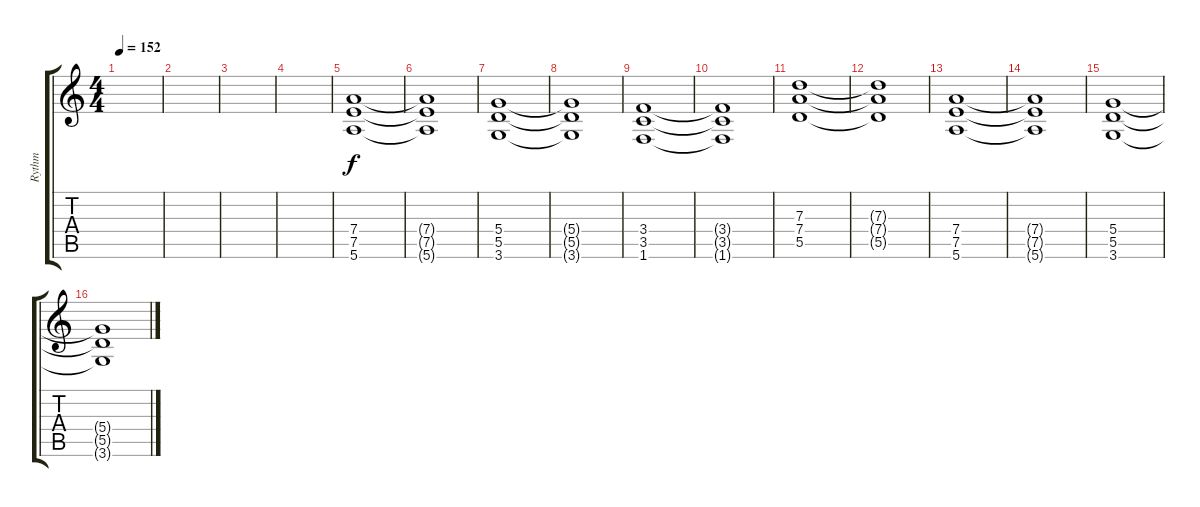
\track ("Rythm" "Rythm") {instrument overdrivenguitar}
\staff {score tabs}
\tuning (E4 B3 G3 D3 A2 E2) {hide}
\ts (4 4)
\tempo 152
\clef g2
\ks c
|
|
|
|
(7.4 7.5 5.6).1 |
(7.4{t} 7.5{t} 5.6{t}).1 |
(5.4 5.5 3.6).1 |
(5.4{t} 5.5{t} 3.6{t}).1 |
(3.4 3.5 1.6).1 |
(3.4{t} 3.5{t} 1.6{t}).1 |
(7.3 7.4 5.5).1 |
(7.3{t} 7.4{t} 5.5{t}).1 |
(7.4 7.5 5.6).1 |
(7.4{t} 7.5{t} 5.6{t}).1 |
(5.4 5.5 3.6).1 |
(5.4{t} 5.5{t} 3.6{t}).1
